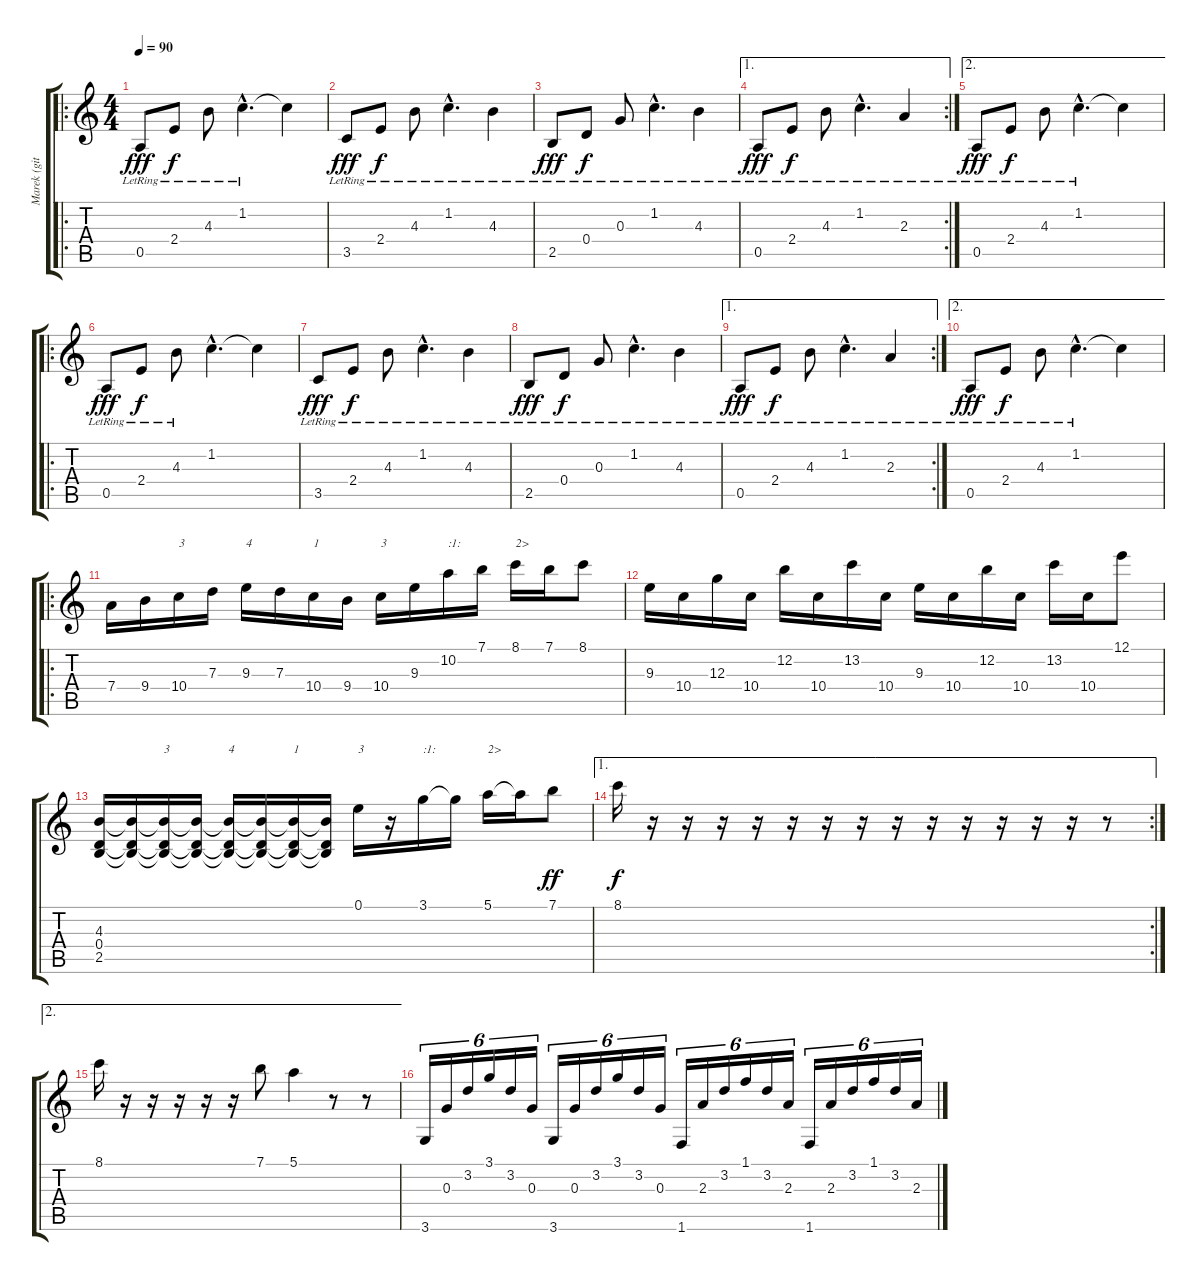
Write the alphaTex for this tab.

\track ("Marek (git. klasyczna)" "Marek (git") {instrument electricguitarmuted}
\staff {score tabs}
\tuning (E4 B3 G3 D3 A2 E2) {hide}
\ro
\ts (4 4)
\tempo 90
\clef g2
\ks c
0.5{lr}.8{dy fff instrument electricguitarmuted} 2.4{lr}.8{dy f} 4.3{lr}.8 1.2{hac lr}.4{d} 1.2{t}.4 |
3.5{lr}.8{dy fff} 2.4{lr}.8{dy f} 4.3{lr}.8 1.2{hac lr}.4{d} 4.3{lr}.4 |
2.5{lr}.8{dy fff} 0.4{lr}.8{dy f} 0.3{lr}.8 1.2{hac lr}.4{d} 4.3{lr}.4 |
\ae 1
\rc 2
0.5{lr}.8{dy fff} 2.4{lr}.8{dy f} 4.3{lr}.8 1.2{hac lr}.4{d} 2.3{lr}.4 |
\ae 2
0.5{lr}.8{dy fff} 2.4{lr}.8{dy f} 4.3{lr}.8 1.2{hac lr}.4{d} 1.2{t}.4 |
\ro
0.5{lr}.8{dy fff} 2.4{lr}.8{dy f} 4.3{lr}.8 1.2{hac}.4{d} 1.2{t}.4 |
3.5{lr}.8{dy fff} 2.4{lr}.8{dy f} 4.3{lr}.8 1.2{hac lr}.4{d} 4.3{lr}.4 |
2.5{lr}.8{dy fff} 0.4{lr}.8{dy f} 0.3{lr}.8 1.2{hac lr}.4{d} 4.3{lr}.4 |
\ae 1
\rc 2
0.5{lr}.8{dy fff} 2.4{lr}.8{dy f} 4.3{lr}.8 1.2{hac lr}.4{d} 2.3{lr}.4 |
\ae 2
0.5{lr}.8{dy fff} 2.4{lr}.8{dy f} 4.3{lr}.8 1.2{hac lr}.4{d} 1.2{t}.4 |
\ro
7.4.16 9.4.16 10.4.16{txt "3"} 7.3.16 9.3.16{txt "4"} 7.3.16 10.4.16{txt "1"} 9.4.16 10.4.16{txt "3"} 9.3.16 10.2.16{txt ":1:"} 7.1.16 8.1.16{txt "2>"} 7.1.16 8.1.8 |
9.3.16 10.4.16 12.3.16 10.4.16 12.2.16 10.4.16 13.2.16 10.4.16 9.3.16 10.4.16 12.2.16 10.4.16 13.2.16 10.4.16 12.1.8 |
(4.3 0.4 2.5).16 (4.3{t} 0.4{t} 2.5{t}).16 (4.3{t} 0.4{t} 2.5{t}).16{txt "3"} (4.3{t} 0.4{t} 2.5{t}).16 (4.3{t} 0.4{t} 2.5{t}).16{txt "4"} (4.3{t} 0.4{t} 2.5{t}).16 (4.3{t} 0.4{t} 2.5{t}).16{txt "1"} (4.3{t} 0.4{t} 2.5{t}).16 0.1.16{txt "3"} r.16 3.1.16{txt ":1:"} 3.1{t}.16 5.1.16{txt "2>"} 5.1{t}.16 7.1.8{dy ff} |
\ae 1
\rc 2
8.1.16{dy f} r.16 r.16 r.16 r.16 r.16 r.16 r.16 r.16 r.16 r.16 r.16 r.16 r.16 r.8 |
\ae 2
8.1.16 r.16 r.16 r.16 r.16 r.16 7.1.8 5.1.4 r.8 r.8 |
3.6.16{tu (6 4)} 0.3.16{tu (6 4)} 3.2.16{tu (6 4)} 3.1.16{tu (6 4)} 3.2.16{tu (6 4)} 0.3.16{tu (6 4)} 3.6.16{tu (6 4)} 0.3.16{tu (6 4)} 3.2.16{tu (6 4)} 3.1.16{tu (6 4)} 3.2.16{tu (6 4)} 0.3.16{tu (6 4)} 1.6.16{tu (6 4)} 2.3.16{tu (6 4)} 3.2.16{tu (6 4)} 1.1.16{tu (6 4)} 3.2.16{tu (6 4)} 2.3.16{tu (6 4)} 1.6.16{tu (6 4)} 2.3.16{tu (6 4)} 3.2.16{tu (6 4)} 1.1.16{tu (6 4)} 3.2.16{tu (6 4)} 2.3.16{tu (6 4)}
